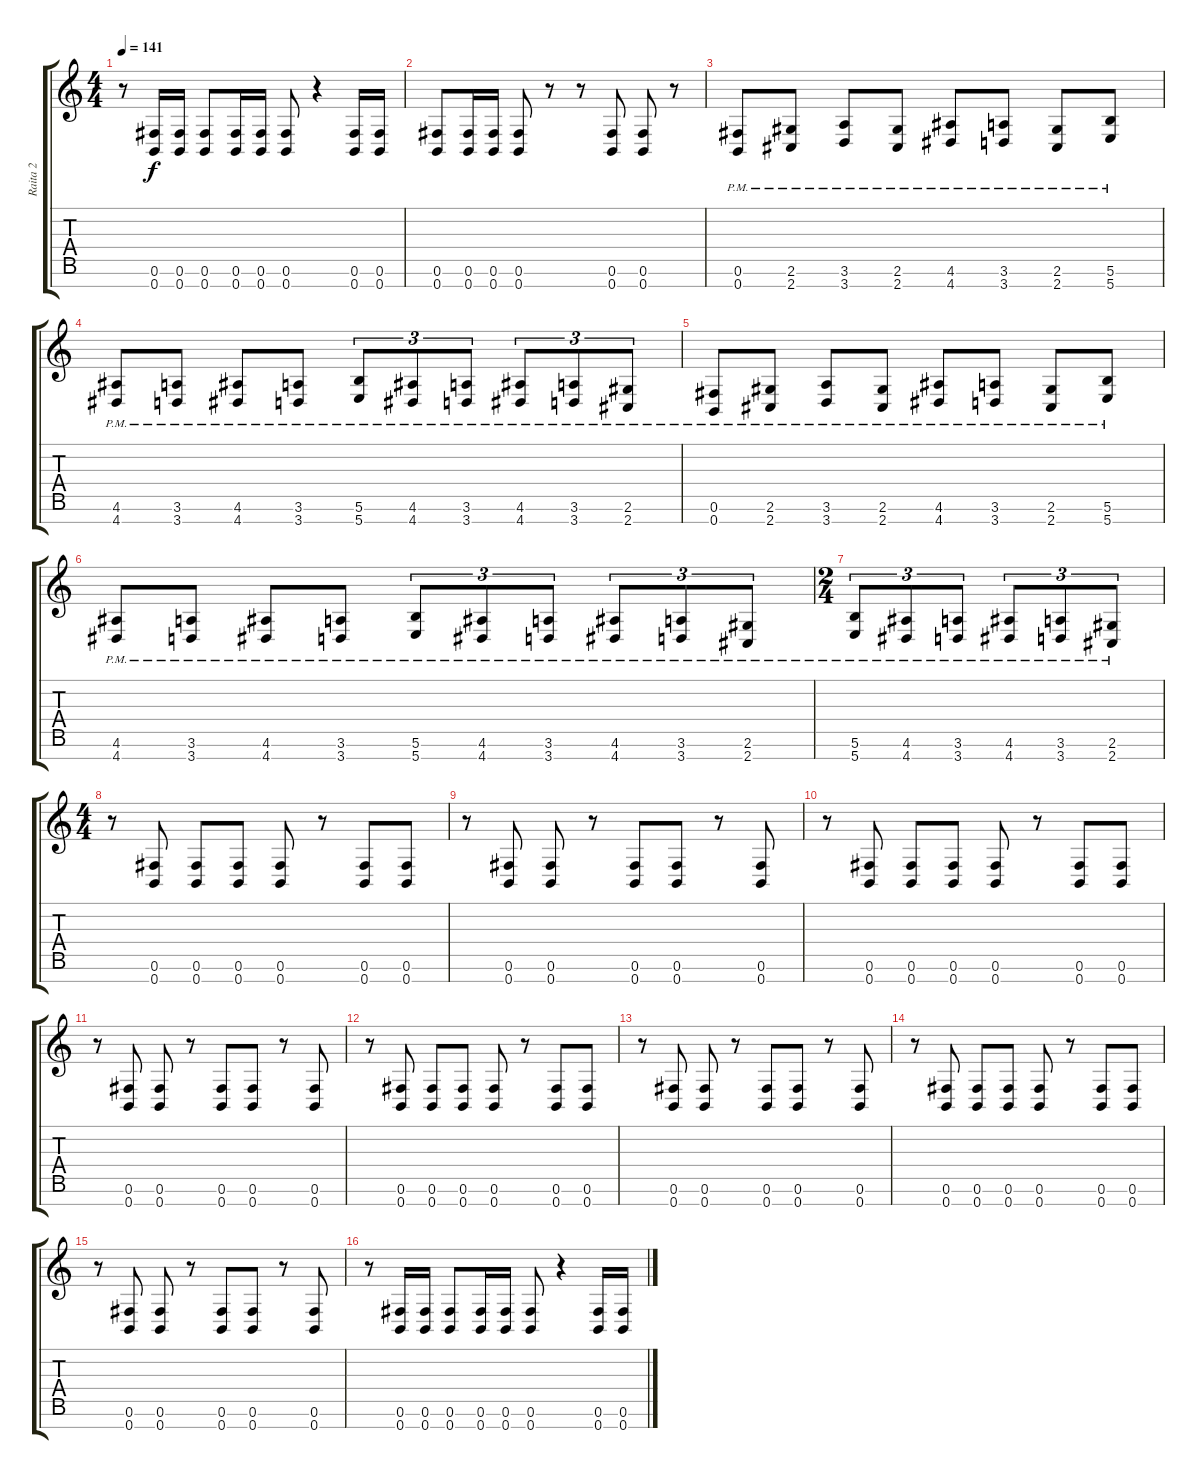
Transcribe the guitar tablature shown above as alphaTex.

\track ("Raita 2" "Raita 2") {instrument distortionguitar}
\staff {score tabs}
\tuning (Gb4 Db4 A3 E3 B2 Gb2 B1) {hide}
\ts (4 4)
\tempo 141
\clef g2
\ks c
r.8{dy f} (0.6 0.7).16 (0.6 0.7).16 (0.6 0.7).8 (0.6 0.7).16 (0.6 0.7).16 (0.6 0.7).8 r.4 (0.6 0.7).16 (0.6 0.7).16 |
(0.6 0.7).8 (0.6 0.7).16 (0.6 0.7).16 (0.6 0.7).8 r.8 r.8 (0.6 0.7).8 (0.6 0.7).8 r.8 |
(0.6{pm} 0.7{pm}).8 (2.6{pm} 2.7{pm}).8 (3.6{pm} 3.7{pm}).8 (2.6{pm} 2.7{pm}).8 (4.6{pm} 4.7{pm}).8 (3.6{pm} 3.7{pm}).8 (2.6{pm} 2.7{pm}).8 (5.6{pm} 5.7{pm}).8 |
(4.6{pm} 4.7{pm}).8 (3.6{pm} 3.7{pm}).8 (4.6{pm} 4.7{pm}).8 (3.6{pm} 3.7{pm}).8 (5.6{pm} 5.7{pm}).8{tu (3 2)} (4.6{pm} 4.7{pm}).8{tu (3 2)} (3.6{pm} 3.7{pm}).8{tu (3 2)} (4.6{pm} 4.7{pm}).8{tu (3 2)} (3.6{pm} 3.7{pm}).8{tu (3 2)} (2.6{pm} 2.7{pm}).8{tu (3 2)} |
(0.6{pm} 0.7{pm}).8 (2.6{pm} 2.7{pm}).8 (3.6{pm} 3.7{pm}).8 (2.6{pm} 2.7{pm}).8 (4.6{pm} 4.7{pm}).8 (3.6{pm} 3.7{pm}).8 (2.6{pm} 2.7{pm}).8 (5.6{pm} 5.7{pm}).8 |
(4.6{pm} 4.7{pm}).8 (3.6{pm} 3.7{pm}).8 (4.6{pm} 4.7{pm}).8 (3.6{pm} 3.7{pm}).8 (5.6{pm} 5.7{pm}).8{tu (3 2)} (4.6{pm} 4.7{pm}).8{tu (3 2)} (3.6{pm} 3.7{pm}).8{tu (3 2)} (4.6{pm} 4.7{pm}).8{tu (3 2)} (3.6{pm} 3.7{pm}).8{tu (3 2)} (2.6{pm} 2.7{pm}).8{tu (3 2)} |
\ts (2 4)
(5.6{pm} 5.7{pm}).8{tu (3 2)} (4.6{pm} 4.7{pm}).8{tu (3 2)} (3.6{pm} 3.7{pm}).8{tu (3 2)} (4.6{pm} 4.7{pm}).8{tu (3 2)} (3.6{pm} 3.7{pm}).8{tu (3 2)} (2.6{pm} 2.7{pm}).8{tu (3 2)} |
\ts (4 4)
r.8{balance 8} (0.6 0.7).8 (0.6 0.7).8 (0.6 0.7).8 (0.6 0.7).8 r.8 (0.6 0.7).8 (0.6 0.7).8 |
r.8 (0.6 0.7).8 (0.6 0.7).8 r.8 (0.6 0.7).8 (0.6 0.7).8 r.8 (0.6 0.7).8 |
r.8 (0.6 0.7).8 (0.6 0.7).8 (0.6 0.7).8 (0.6 0.7).8 r.8 (0.6 0.7).8 (0.6 0.7).8 |
r.8 (0.6 0.7).8 (0.6 0.7).8 r.8 (0.6 0.7).8 (0.6 0.7).8 r.8 (0.6 0.7).8 |
r.8 (0.6 0.7).8 (0.6 0.7).8 (0.6 0.7).8 (0.6 0.7).8 r.8 (0.6 0.7).8 (0.6 0.7).8 |
r.8 (0.6 0.7).8 (0.6 0.7).8 r.8 (0.6 0.7).8 (0.6 0.7).8 r.8 (0.6 0.7).8 |
r.8 (0.6 0.7).8 (0.6 0.7).8 (0.6 0.7).8 (0.6 0.7).8 r.8 (0.6 0.7).8 (0.6 0.7).8 |
r.8 (0.6 0.7).8 (0.6 0.7).8 r.8 (0.6 0.7).8 (0.6 0.7).8 r.8 (0.6 0.7).8 |
r.8 (0.6 0.7).16 (0.6 0.7).16 (0.6 0.7).8 (0.6 0.7).16 (0.6 0.7).16 (0.6 0.7).8 r.4 (0.6 0.7).16 (0.6 0.7).16
